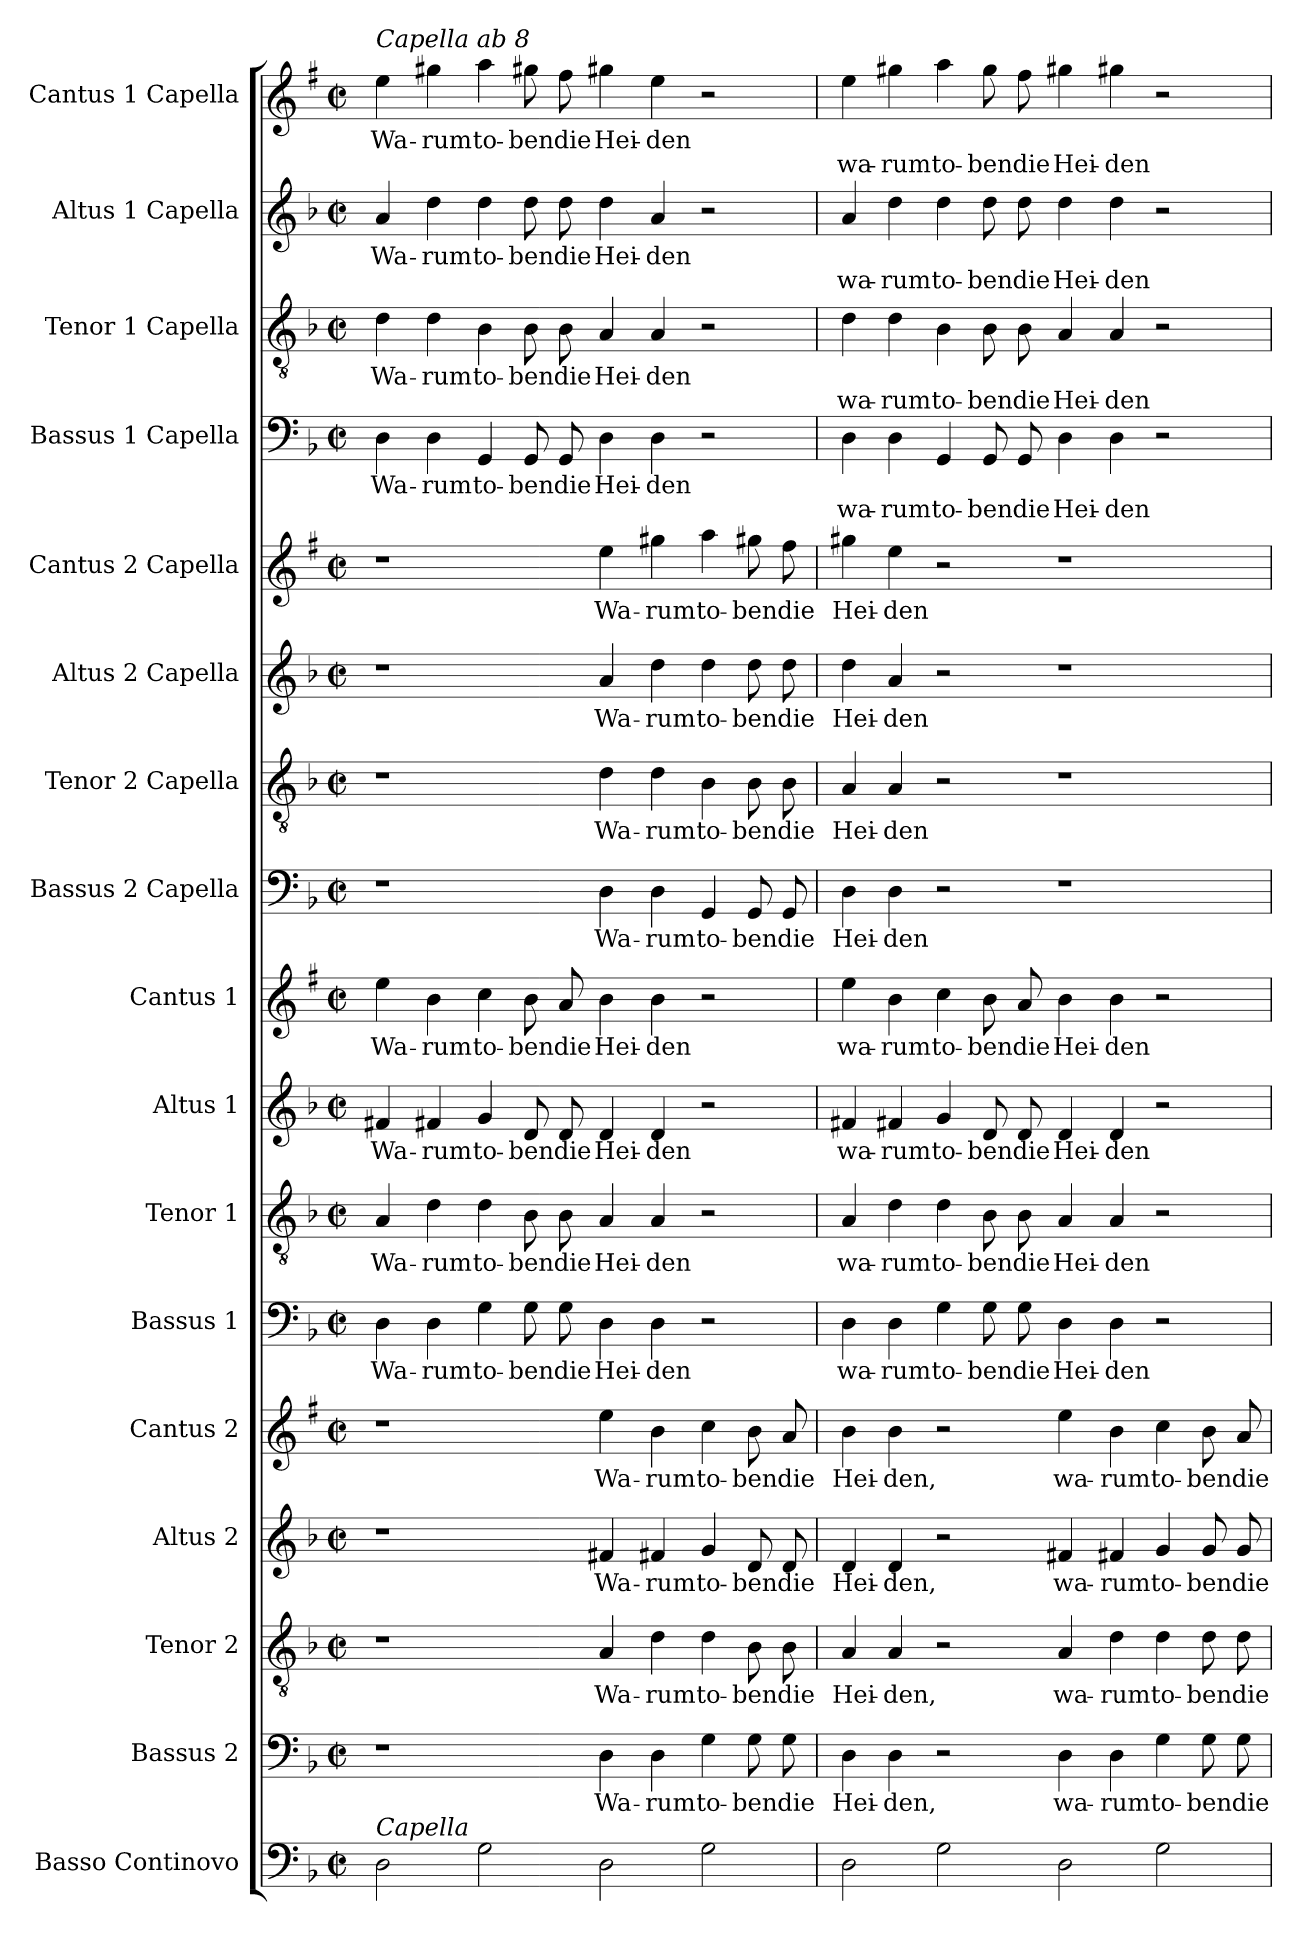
**kern	**kern	**text	**kern	**text	**kern	**text	**kern	**text	**kern	**text	**kern	**text	**kern	**text	**kern	**text	**kern	**text	**kern	**text	**kern	**text	**kern	**text	**kern	**text	**text	**kern	**text	**text	**kern	**text	**text	**kern	**text	**text
*part17	*part16	*part16	*part15	*part15	*part14	*part14	*part13	*part13	*part12	*part12	*part11	*part11	*part10	*part10	*part9	*part9	*part8	*part8	*part7	*part7	*part6	*part6	*part5	*part5	*part4	*part4	*part4	*part3	*part3	*part3	*part2	*part2	*part2	*part1	*part1	*part1
*staff17	*staff16	*staff16	*staff15	*staff15	*staff14	*staff14	*staff13	*staff13	*staff12	*staff12	*staff11	*staff11	*staff10	*staff10	*staff9	*staff9	*staff8	*staff8	*staff7	*staff7	*staff6	*staff6	*staff5	*staff5	*staff4	*staff4	*staff4	*staff3	*staff3	*staff3	*staff2	*staff2	*staff2	*staff1	*staff1	*staff1
*I"Basso Continovo	*I"Bassus 2	*	*I"Tenor 2	*	*I"Altus 2	*	*I"Cantus 2	*	*I"Bassus 1	*	*I"Tenor 1	*	*I"Altus 1	*	*I"Cantus 1	*	*I"Bassus 2 Capella	*	*I"Tenor 2 Capella	*	*I"Altus 2 Capella	*	*I"Cantus 2 Capella	*	*I"Bassus 1 Capella	*	*	*I"Tenor 1 Capella	*	*	*I"Altus 1 Capella	*	*	*I"Cantus 1 Capella	*	*
*I'BC	*I'B2	*	*I'T2	*	*I'A2	*	*I'C2	*	*I'B1	*	*I'T1	*	*I'A1	*	*I'C1	*	*I'B2C	*	*I'T2C	*	*I'A2C	*	*I'C2C	*	*I'B1C	*	*	*I'T1C	*	*	*I'A1C	*	*	*I'C1C	*	*
*clefF4	*clefF4	*	*clefGv2	*	*clefG2	*	*clefG2	*	*clefF4	*	*clefGv2	*	*clefG2	*	*clefG2	*	*clefF4	*	*clefGv2	*	*clefG2	*	*clefG2	*	*clefF4	*	*	*clefGv2	*	*	*clefG2	*	*	*clefG2	*	*
*	*	*	*	*	*	*	*ITrd1c2	*	*	*	*	*	*	*	*ITrd1c2	*	*	*	*	*	*	*	*ITrd1c2	*	*	*	*	*	*	*	*	*	*	*ITrd1c2	*	*
*k[b-]	*k[b-]	*	*k[b-]	*	*k[b-]	*	*k[b-]	*	*k[b-]	*	*k[b-]	*	*k[b-]	*	*k[b-]	*	*k[b-]	*	*k[b-]	*	*k[b-]	*	*k[b-]	*	*k[b-]	*	*	*k[b-]	*	*	*k[b-]	*	*	*k[b-]	*	*
*F:	*F:	*	*F:	*	*F:	*	*F:	*	*F:	*	*F:	*	*F:	*	*F:	*	*F:	*	*F:	*	*F:	*	*F:	*	*F:	*	*	*F:	*	*	*F:	*	*	*F:	*	*
*M4/2	*M4/2	*	*M4/2	*	*M4/2	*	*M4/2	*	*M4/2	*	*M4/2	*	*M4/2	*	*M4/2	*	*M4/2	*	*M4/2	*	*M4/2	*	*M4/2	*	*M4/2	*	*	*M4/2	*	*	*M4/2	*	*	*M4/2	*	*
*met(c|)	*met(c|)	*	*met(c|)	*	*met(c|)	*	*met(c|)	*	*met(c|)	*	*met(c|)	*	*met(c|)	*	*met(c|)	*	*met(c|)	*	*met(c|)	*	*met(c|)	*	*met(c|)	*	*met(c|)	*	*	*met(c|)	*	*	*met(c|)	*	*	*met(c|)	*	*
=1	=1	=1	=1	=1	=1	=1	=1	=1	=1	=1	=1	=1	=1	=1	=1	=1	=1	=1	=1	=1	=1	=1	=1	=1	=1	=1	=1	=1	=1	=1	=1	=1	=1	=1	=1	=1
!	!	!	!	!	!	!	!	!	!	!	!	!	!	!	!	!	!	!	!	!	!	!	!	!	!	!	!	!	!	!	!	!	!	!LO:TX:a:i:t=Capella ab 8	!	!
!LO:TX:a:i:t=Capella	!	!	!	!	!	!	!	!	!	!	!	!	!	!	!	!	!	!	!	!	!	!	!	!	!	!	!	!	!	!	!	!	!	!	!	!
!	!	!	!	!	!	!	!	!	!	!LO:LY:b	!	!LO:LY:b	!	!LO:LY:b	!	!LO:LY:b	!	!	!	!	!	!	!	!	!	!LO:LY:b	!	!	!LO:LY:b	!	!	!LO:LY:b	!	!	!LO:LY:b	!
2D	1r	.	1r	.	1r	.	1r	.	4D	Wa-	4A	Wa-	4f#X	Wa-	4dd	Wa-	1r	.	1r	.	1r	.	1r	.	4D	Wa-	.	4d	Wa-	.	4a	Wa-	.	4dd	Wa-	.
!	!	!	!	!	!	!	!	!	!	!LO:LY:b	!	!LO:LY:b	!	!LO:LY:b	!	!LO:LY:b	!	!	!	!	!	!	!	!	!	!LO:LY:b	!	!	!LO:LY:b	!	!	!LO:LY:b	!	!	!LO:LY:b	!
.	.	.	.	.	.	.	.	.	4D	-rum	4d	-rum	4f#X	-rum	4a	-rum	.	.	.	.	.	.	.	.	4D	-rum	.	4d	-rum	.	4dd	-rum	.	4ff#X	-rum	.
!	!	!	!	!	!	!	!	!	!	!LO:LY:b	!	!LO:LY:b	!	!LO:LY:b	!	!LO:LY:b	!	!	!	!	!	!	!	!	!	!LO:LY:b	!	!	!LO:LY:b	!	!	!LO:LY:b	!	!	!LO:LY:b	!
2G	.	.	.	.	.	.	.	.	4G	to-	4d	to-	4g	to-	4b-	to-	.	.	.	.	.	.	.	.	4GG	to-	.	4B-	to-	.	4dd	to-	.	4gg	to-	.
!	!	!	!	!	!	!	!	!	!	!LO:LY:b	!	!LO:LY:b	!	!LO:LY:b	!	!LO:LY:b	!	!	!	!	!	!	!	!	!	!LO:LY:b	!	!	!LO:LY:b	!	!	!LO:LY:b	!	!	!LO:LY:b	!
.	.	.	.	.	.	.	.	.	8G	-ben	8B-	-ben	8d	-ben	8a	-ben	.	.	.	.	.	.	.	.	8GG	-ben	.	8B-	-ben	.	8dd	-ben	.	8ff#X	-ben	.
!	!	!	!	!	!	!	!	!	!	!LO:LY:b	!	!LO:LY:b	!	!LO:LY:b	!	!LO:LY:b	!	!	!	!	!	!	!	!	!	!LO:LY:b	!	!	!LO:LY:b	!	!	!LO:LY:b	!	!	!LO:LY:b	!
.	.	.	.	.	.	.	.	.	8G	die	8B-	die	8d	die	8g	die	.	.	.	.	.	.	.	.	8GG	die	.	8B-	die	.	8dd	die	.	8ee	die	.
!	!	!LO:LY:b	!	!LO:LY:b	!	!LO:LY:b	!	!LO:LY:b	!	!LO:LY:b	!	!LO:LY:b	!	!LO:LY:b	!	!LO:LY:b	!	!LO:LY:b	!	!LO:LY:b	!	!LO:LY:b	!	!LO:LY:b	!	!LO:LY:b	!	!	!LO:LY:b	!	!	!LO:LY:b	!	!	!LO:LY:b	!
2D	4D	Wa-	4A	Wa-	4f#X	Wa-	4dd	Wa-	4D	Hei-	4A	Hei-	4d	Hei-	4a	Hei-	4D	Wa-	4d	Wa-	4a	Wa-	4dd	Wa-	4D	Hei-	.	4A	Hei-	.	4dd	Hei-	.	4ff#X	Hei-	.
!	!	!LO:LY:b	!	!LO:LY:b	!	!LO:LY:b	!	!LO:LY:b	!	!LO:LY:b	!	!LO:LY:b	!	!LO:LY:b	!	!LO:LY:b	!	!LO:LY:b	!	!LO:LY:b	!	!LO:LY:b	!	!LO:LY:b	!	!LO:LY:b	!	!	!LO:LY:b	!	!	!LO:LY:b	!	!	!LO:LY:b	!
.	4D	-rum	4d	-rum	4f#X	-rum	4a	-rum	4D	-den	4A	-den	4d	-den	4a	-den	4D	-rum	4d	-rum	4dd	-rum	4ff#X	-rum	4D	-den	.	4A	-den	.	4a	-den	.	4dd	-den	.
!	!	!LO:LY:b	!	!LO:LY:b	!	!LO:LY:b	!	!LO:LY:b	!	!	!	!	!	!	!	!	!	!LO:LY:b	!	!LO:LY:b	!	!LO:LY:b	!	!LO:LY:b	!	!	!	!	!	!	!	!	!	!	!	!
2G	4G	to-	4d	to-	4g	to-	4b-	to-	2r	.	2r	.	2r	.	2r	.	4GG	to-	4B-	to-	4dd	to-	4gg	to-	2r	.	.	2r	.	.	2r	.	.	2r	.	.
!	!	!LO:LY:b	!	!LO:LY:b	!	!LO:LY:b	!	!LO:LY:b	!	!	!	!	!	!	!	!	!	!LO:LY:b	!	!LO:LY:b	!	!LO:LY:b	!	!LO:LY:b	!	!	!	!	!	!	!	!	!	!	!	!
.	8G	-ben	8B-	-ben	8d	-ben	8a	-ben	.	.	.	.	.	.	.	.	8GG	-ben	8B-	-ben	8dd	-ben	8ff#X	-ben	.	.	.	.	.	.	.	.	.	.	.	.
!	!	!LO:LY:b	!	!LO:LY:b	!	!LO:LY:b	!	!LO:LY:b	!	!	!	!	!	!	!	!	!	!LO:LY:b	!	!LO:LY:b	!	!LO:LY:b	!	!LO:LY:b	!	!	!	!	!	!	!	!	!	!	!	!
.	8G	die	8B-	die	8d	die	8g	die	.	.	.	.	.	.	.	.	8GG	die	8B-	die	8dd	die	8ee	die	.	.	.	.	.	.	.	.	.	.	.	.
=2	=2	=2	=2	=2	=2	=2	=2	=2	=2	=2	=2	=2	=2	=2	=2	=2	=2	=2	=2	=2	=2	=2	=2	=2	=2	=2	=2	=2	=2	=2	=2	=2	=2	=2	=2	=2
!	!	!LO:LY:b	!	!LO:LY:b	!	!LO:LY:b	!	!LO:LY:b	!	!LO:LY:b	!	!LO:LY:b	!	!LO:LY:b	!	!LO:LY:b	!	!LO:LY:b	!	!LO:LY:b	!	!LO:LY:b	!	!LO:LY:b	!	!	!LO:LY:b	!	!	!LO:LY:b	!	!	!LO:LY:b	!	!	!LO:LY:b
2D	4D	Hei-	4A	Hei-	4d	Hei-	4a	Hei-	4D	wa-	4A	wa-	4f#X	wa-	4dd	wa-	4D	Hei-	4A	Hei-	4dd	Hei-	4ff#X	Hei-	4D	.	wa-	4d	.	wa-	4a	.	wa-	4dd	.	wa-
!	!	!LO:LY:b	!	!LO:LY:b	!	!LO:LY:b	!	!LO:LY:b	!	!LO:LY:b	!	!LO:LY:b	!	!LO:LY:b	!	!LO:LY:b	!	!LO:LY:b	!	!LO:LY:b	!	!LO:LY:b	!	!LO:LY:b	!	!	!LO:LY:b	!	!	!LO:LY:b	!	!	!LO:LY:b	!	!	!LO:LY:b
.	4D	-den,	4A	-den,	4d	-den,	4a	-den,	4D	-rum	4d	-rum	4f#X	-rum	4a	-rum	4D	-den	4A	-den	4a	-den	4dd	-den	4D	.	-rum	4d	.	-rum	4dd	.	-rum	4ff#X	.	-rum
!	!	!	!	!	!	!	!	!	!	!LO:LY:b	!	!LO:LY:b	!	!LO:LY:b	!	!LO:LY:b	!	!	!	!	!	!	!	!	!	!	!LO:LY:b	!	!	!LO:LY:b	!	!	!LO:LY:b	!	!	!LO:LY:b
2G	2r	.	2r	.	2r	.	2r	.	4G	to-	4d	to-	4g	to-	4b-	to-	2r	.	2r	.	2r	.	2r	.	4GG	.	to-	4B-	.	to-	4dd	.	to-	4gg	.	to-
!	!	!	!	!	!	!	!	!	!	!LO:LY:b	!	!LO:LY:b	!	!LO:LY:b	!	!LO:LY:b	!	!	!	!	!	!	!	!	!	!	!LO:LY:b	!	!	!LO:LY:b	!	!	!LO:LY:b	!	!	!LO:LY:b
.	.	.	.	.	.	.	.	.	8G	-ben	8B-	-ben	8d	-ben	8a	-ben	.	.	.	.	.	.	.	.	8GG	.	-ben	8B-	.	-ben	8dd	.	-ben	8ff#	.	-ben
!	!	!	!	!	!	!	!	!	!	!LO:LY:b	!	!LO:LY:b	!	!LO:LY:b	!	!LO:LY:b	!	!	!	!	!	!	!	!	!	!	!LO:LY:b	!	!	!LO:LY:b	!	!	!LO:LY:b	!	!	!LO:LY:b
.	.	.	.	.	.	.	.	.	8G	die	8B-	die	8d	die	8g	die	.	.	.	.	.	.	.	.	8GG	.	die	8B-	.	die	8dd	.	die	8ee	.	die
!	!	!LO:LY:b	!	!LO:LY:b	!	!LO:LY:b	!	!LO:LY:b	!	!LO:LY:b	!	!LO:LY:b	!	!LO:LY:b	!	!LO:LY:b	!	!	!	!	!	!	!	!	!	!	!LO:LY:b	!	!	!LO:LY:b	!	!	!LO:LY:b	!	!	!LO:LY:b
2D	4D	wa-	4A	wa-	4f#X	wa-	4dd	wa-	4D	Hei-	4A	Hei-	4d	Hei-	4a	Hei-	1r	.	1r	.	1r	.	1r	.	4D	.	Hei-	4A	.	Hei-	4dd	.	Hei-	4ff#X	.	Hei-
!	!	!LO:LY:b	!	!LO:LY:b	!	!LO:LY:b	!	!LO:LY:b	!	!LO:LY:b	!	!LO:LY:b	!	!LO:LY:b	!	!LO:LY:b	!	!	!	!	!	!	!	!	!	!	!LO:LY:b	!	!	!LO:LY:b	!	!	!LO:LY:b	!	!	!LO:LY:b
.	4D	-rum	4d	-rum	4f#X	-rum	4a	-rum	4D	-den	4A	-den	4d	-den	4a	-den	.	.	.	.	.	.	.	.	4D	.	-den	4A	.	-den	4dd	.	-den	4ff#X	.	-den
!	!	!LO:LY:b	!	!LO:LY:b	!	!LO:LY:b	!	!LO:LY:b	!	!	!	!	!	!	!	!	!	!	!	!	!	!	!	!	!	!	!	!	!	!	!	!	!	!	!	!
2G	4G	to-	4d	to-	4g	to-	4b-	to-	2r	.	2r	.	2r	.	2r	.	.	.	.	.	.	.	.	.	2r	.	.	2r	.	.	2r	.	.	2r	.	.
!	!	!LO:LY:b	!	!LO:LY:b	!	!LO:LY:b	!	!LO:LY:b	!	!	!	!	!	!	!	!	!	!	!	!	!	!	!	!	!	!	!	!	!	!	!	!	!	!	!	!
.	8G	-ben	8d	-ben	8g	-ben	8a	-ben	.	.	.	.	.	.	.	.	.	.	.	.	.	.	.	.	.	.	.	.	.	.	.	.	.	.	.	.
!	!	!LO:LY:b	!	!LO:LY:b	!	!LO:LY:b	!	!LO:LY:b	!	!	!	!	!	!	!	!	!	!	!	!	!	!	!	!	!	!	!	!	!	!	!	!	!	!	!	!
.	8G	die	8d	die	8g	die	8g	die	.	.	.	.	.	.	.	.	.	.	.	.	.	.	.	.	.	.	.	.	.	.	.	.	.	.	.	.
=	=	=	=	=	=	=	=	=	=	=	=	=	=	=	=	=	=	=	=	=	=	=	=	=	=	=	=	=	=	=	=	=	=	=	=	=
*-	*-	*-	*-	*-	*-	*-	*-	*-	*-	*-	*-	*-	*-	*-	*-	*-	*-	*-	*-	*-	*-	*-	*-	*-	*-	*-	*-	*-	*-	*-	*-	*-	*-	*-	*-	*-
